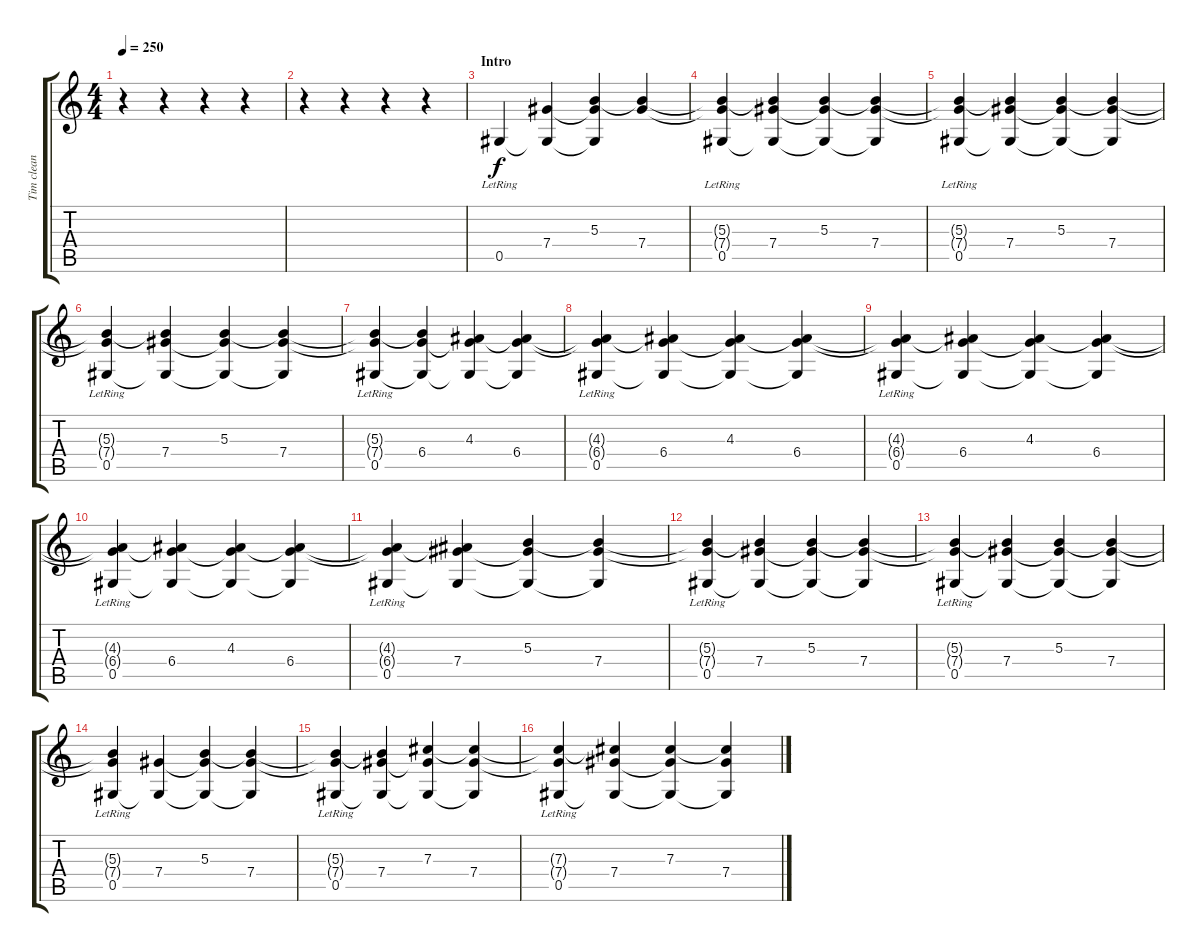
\track ("Tim clean" "Tim clean") {instrument electricguitarclean}
\staff {score tabs}
\tuning (Eb4 Bb3 Gb3 Db3 Ab2 Eb2) {hide}
\ts (4 4)
\tempo 250
\clef g2
\ks c
r.4{dy f instrument electricguitarclean} r.4 r.4 r.4 |
r.4 r.4 r.4 r.4 |
\section ("" "Intro")
0.5{lr}.4 (7.4 0.5{t}).4 (5.3 7.4{t} 0.5{t}).4 (5.3{t} 7.4).4 |
(5.3{t} 7.4{t} 0.5{lr}).4 (5.3{t} 7.4 0.5{t}).4 (5.3 7.4{t} 0.5{t}).4 (5.3{t} 7.4 0.5{t}).4 |
(5.3{t} 7.4{t} 0.5{lr}).4 (5.3{t} 7.4 0.5{t}).4 (5.3 7.4{t} 0.5{t}).4 (5.3{t} 7.4 0.5{t}).4 |
(5.3{t} 7.4{t} 0.5{lr}).4 (5.3{t} 7.4 0.5{t}).4 (5.3 7.4{t} 0.5{t}).4 (5.3{t} 7.4 0.5{t}).4 |
(5.3{t} 7.4{t} 0.5{lr}).4 (5.3{t} 6.4 0.5{t}).4 (4.3 6.4{t} 0.5{t}).4 (4.3{t} 6.4 0.5{t}).4 |
(4.3{t} 6.4{t} 0.5{lr}).4 (4.3{t} 6.4 0.5{t}).4 (4.3 6.4{t} 0.5{t}).4 (4.3{t} 6.4 0.5{t}).4 |
(4.3{t} 6.4{t} 0.5{lr}).4 (4.3{t} 6.4 0.5{t}).4 (4.3 6.4{t} 0.5{t}).4 (4.3{t} 6.4 0.5{t}).4 |
(4.3{t} 6.4{t} 0.5{lr}).4 (4.3{t} 6.4 0.5{t}).4 (4.3 6.4{t} 0.5{t}).4 (4.3{t} 6.4 0.5{t}).4 |
(4.3{t} 6.4{t} 0.5{lr}).4 (4.3{t} 7.4 0.5{t}).4 (5.3 7.4{t} 0.5{t}).4 (5.3{t} 7.4 0.5{t}).4 |
(5.3{t} 7.4{t} 0.5{lr}).4 (5.3{t} 7.4 0.5{t}).4 (5.3 7.4{t} 0.5{t}).4 (5.3{t} 7.4 0.5{t}).4 |
(5.3{t} 7.4{t} 0.5{lr}).4 (5.3{t} 7.4 0.5{t}).4 (5.3 7.4{t} 0.5{t}).4 (5.3{t} 7.4 0.5{t}).4 |
(5.3{t} 7.4{t} 0.5{lr}).4 (7.4 0.5{t}).4 (5.3 7.4{t} 0.5{t}).4 (5.3{t} 7.4 0.5{t}).4 |
(5.3{t} 7.4{t} 0.5{lr}).4 (5.3{t} 7.4 0.5{t}).4 (7.3 7.4{t} 0.5{t}).4 (7.3{t} 7.4 0.5{t}).4 |
(7.3{t} 7.4{t} 0.5{lr}).4 (7.3{t} 7.4 0.5{t}).4 (7.3 7.4{t} 0.5{t}).4 (7.3{t} 7.4 0.5{t}).4
